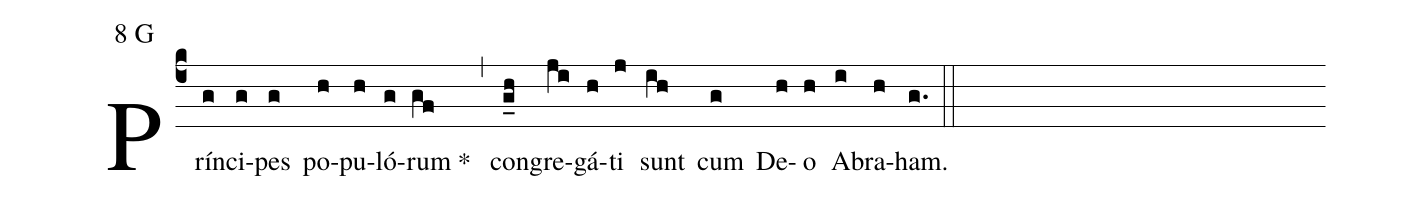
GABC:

mode:8 G;
%%
(c4) Prín(g)ci(g)pes(g) po(h)pu(h)ló(g)rum(gf) *()(,) con(g_h)gre(ji)gá(h)ti(j) sunt(ih) cum(g) De(h)o(h) A(i)bra(h)ham.(g.) (::)
